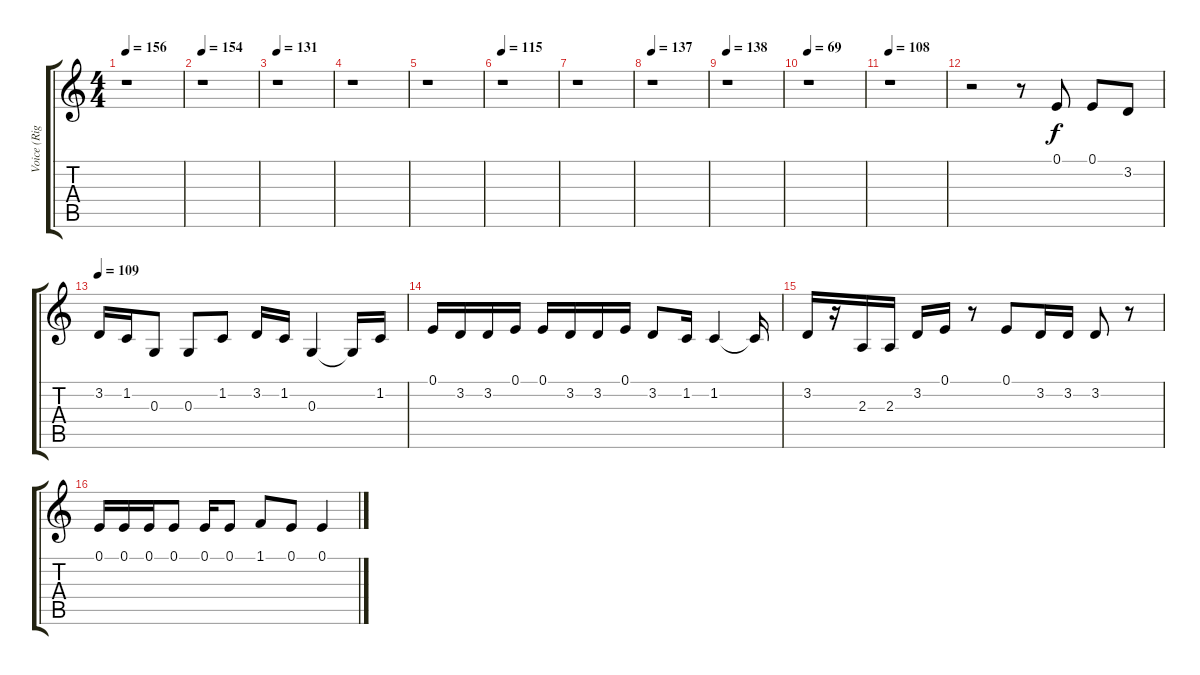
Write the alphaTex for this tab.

\track ("Voice (Right)" "Voice (Rig") {instrument flute}
\staff {score tabs}
\tuning (E4 B3 G3 D3 A2 E2) {hide}
\ts (4 4)
\tempo 156
\clef g2
\ks c
r.1{dy f} |
\tempo 154
r.1 |
\tempo 131
r.1 |
r.1 |
r.1 |
\tempo 115
r.1 |
r.1 |
\tempo 137
r.1 |
\tempo 138
r.1 |
\tempo 69
r.1 |
\tempo 108
r.1 |
r.2 r.8 0.1.8{volume 16 instrument lead6voice} 0.1.8 3.2.8 |
\tempo 109
3.2.16 1.2.16 0.3.8 0.3.8 1.2.8 3.2.16 1.2.16 0.3.4 0.3{t}.16 1.2.16 |
0.1.16 3.2.16 3.2.16 0.1.16 0.1.16 3.2.16 3.2.16 0.1.16 3.2.8 1.2.16 1.2.4 1.2{t}.16 |
3.2.16 r.16 2.3.16 2.3.16 3.2.16 0.1.16 r.8 0.1.8 3.2.16 3.2.16 3.2.8 r.8 |
0.1.16 0.1.16 0.1.16 0.1.8 0.1.16 0.1.8 1.1.8 0.1.8 0.1.4
